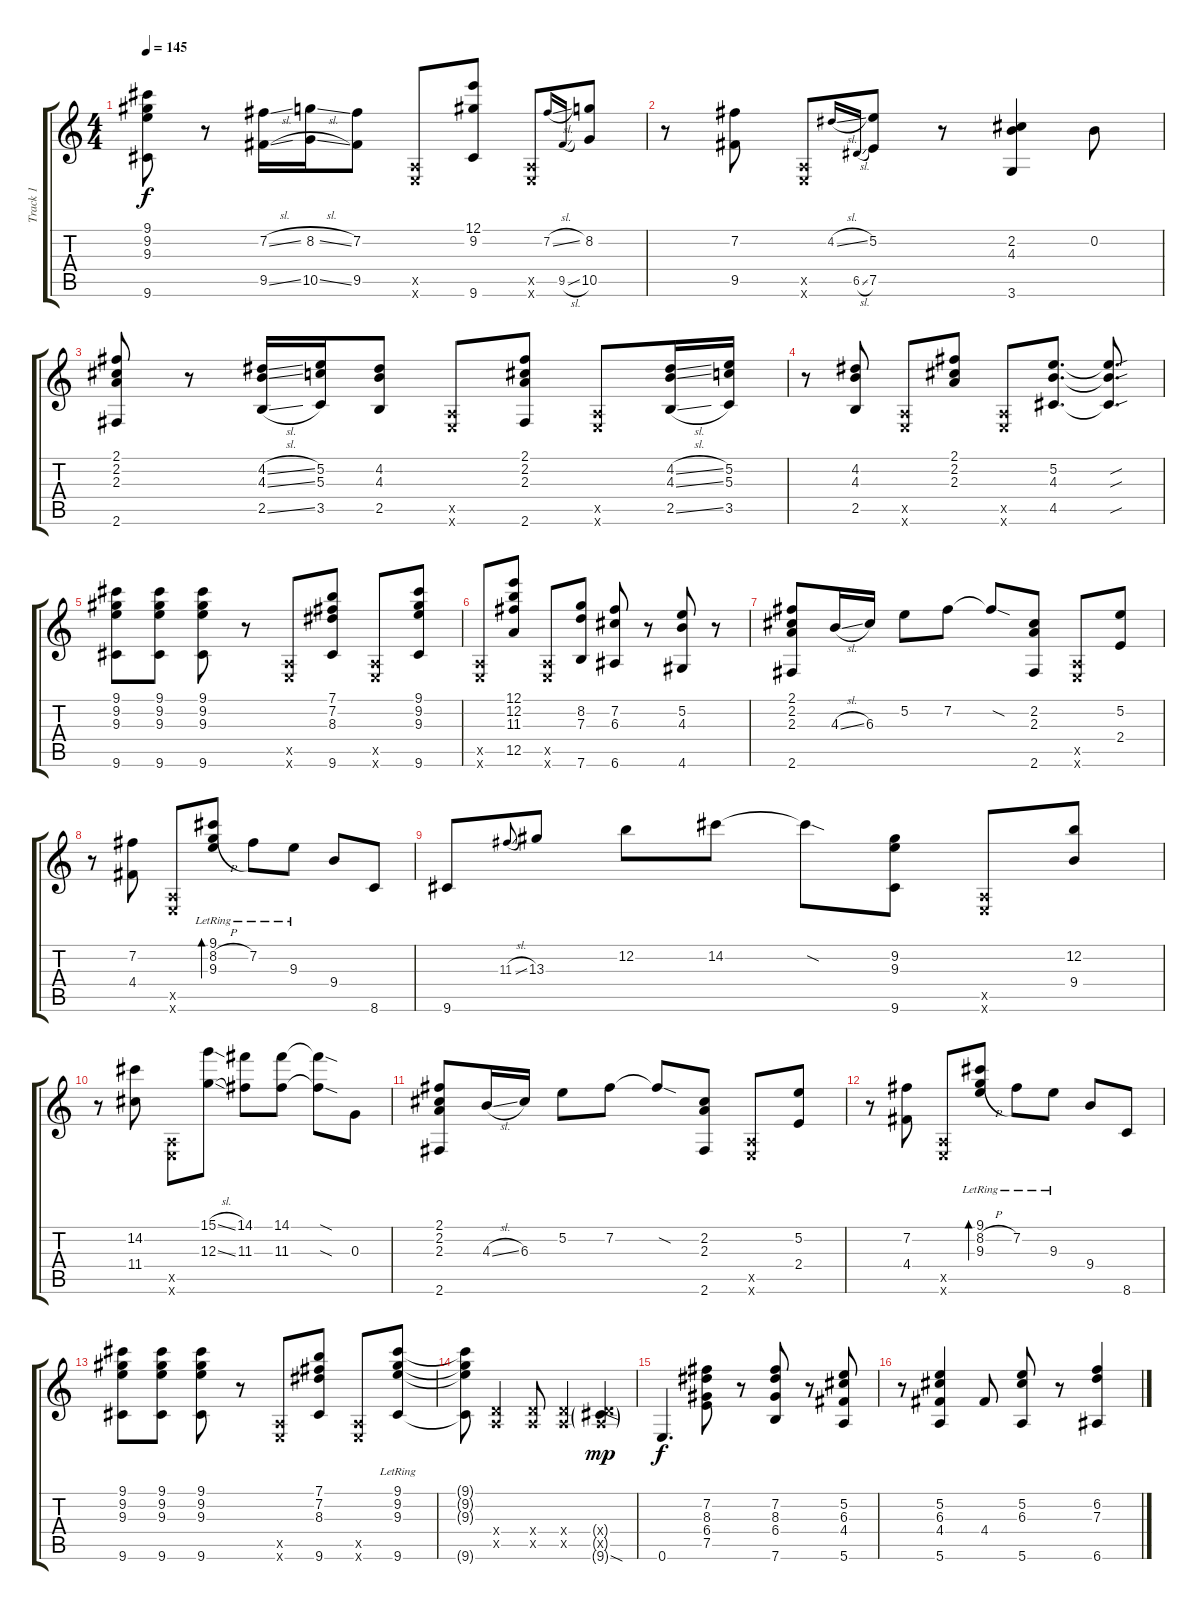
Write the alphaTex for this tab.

\track ("Track 1" "Track 1") {instrument acousticguitarsteel}
\staff {score tabs}
\tuning (E4 B3 G3 D3 A2 E2) {hide}
\ts (4 4)
\tempo 145
\clef g2
\ks c
(9.1 9.2 9.3 9.6).8{dy f} r.8 (7.2{sl} 9.5{sl}).16 (8.2{sl} 10.5{sl}).16 (7.2 9.5).8 (0.5{x} 0.6{x}).8 (12.1 9.2 9.6).8 (0.5{x} 0.6{x}).8 7.2{sl}.16{gr onbeat} 9.5{sl}.16{gr onbeat} (8.2 10.5).8 |
r.8 (7.2 9.5).8 (0.5{x} 0.6{x}).8 4.2{sl}.16{gr onbeat} 6.5{sl}.16{gr onbeat} (5.2 7.5).8 r.8 (2.2 4.3 3.6).4 0.2.8 |
(2.1 2.2 2.3 2.6).8 r.8 (4.2{sl} 4.3{sl} 2.5{sl}).16 (5.2 5.3 3.5).16 (4.2 4.3 2.5).8 (0.5{x} 0.6{x}).8 (2.1 2.2 2.3 2.6).8 (0.5{x} 0.6{x}).8 (4.2{sl} 4.3{sl} 2.5{sl}).16 (5.2 5.3 3.5).16 |
r.8 (4.2 4.3 2.5).8 (0.5{x} 0.6{x}).8 (2.1 2.2 2.3).8 (0.5{x} 0.6{x}).8 (5.2 4.3 4.5).8{d} (5.2{sou t} 4.3{sou t} 4.5{sou t}).8{d} |
(9.1 9.2 9.3 9.6).8 (9.1 9.2 9.3 9.6).8 (9.1 9.2 9.3 9.6).8 r.8 (0.5{x} 0.6{x}).8 (7.1 7.2 8.3 9.6).8 (0.5{x} 0.6{x}).8 (9.1 9.2 9.3 9.6).8 |
(0.5{x} 0.6{x}).8 (12.1 12.2 11.3 12.5).8 (0.5{x} 0.6{x}).8 (8.2 7.3 7.6).8 (7.2 6.3 6.6).8 r.8 (5.2 4.3 4.6).8 r.8 |
(2.1 2.2 2.3 2.6).8 4.3{sl}.16 6.3.16 5.2.8 7.2.8 7.2{sod t}.8 (2.2 2.3 2.6).8 (0.5{x} 0.6{x}).8 (5.2 2.4).8 |
r.8 (7.2 4.4).8 (0.5{x} 0.6{x}).8 (9.1{lr} 8.2{h} 9.3{lr}).8{bd 120} 7.2{lr}.8 9.3{lr}.8 9.4.8 8.6.8 |
9.6.8 11.3{sl}.8{gr onbeat} 13.3.8 12.2.8 14.2.8 14.2{sod t}.8 (9.2 9.3 9.6).8 (0.5{x} 0.6{x}).8 (12.2 9.4).8 |
r.8 (14.2 11.4).8 (0.5{x} 0.6{x}).8 (15.1{sl} 12.3{sl}).8 (14.1 11.3).8 (14.1 11.3).8 (14.1{sod t} 11.3{sod t}).8 0.3.8 |
(2.1 2.2 2.3 2.6).8 4.3{sl}.16 6.3.16 5.2.8 7.2.8 7.2{sod t}.8 (2.2 2.3 2.6).8 (0.5{x} 0.6{x}).8 (5.2 2.4).8 |
r.8 (7.2 4.4).8 (0.5{x} 0.6{x}).8 (9.1{lr} 8.2{h} 9.3{lr}).8{bd 120} 7.2{lr}.8 9.3{lr}.8 9.4.8 8.6.8 |
(9.1 9.2 9.3 9.6).8 (9.1 9.2 9.3 9.6).8 (9.1 9.2 9.3 9.6).8 r.8 (0.5{x} 0.6{x}).8 (7.1 7.2 8.3 9.6).8 (0.5{x} 0.6{x}).8 (9.1{lr} 9.2{lr} 9.3{lr} 9.6{lr}).8 |
(9.1{t} 9.2{t} 9.3{t} 9.6{t}).8 (0.4{x} 0.5{x}).4 (0.4{x} 0.5{x}).8 (0.4{x} 0.5{x}).4 (0.4{g x} 0.5{g x} 9.6{sod g}).4{dy mp} |
0.6.4{d dy f} (7.2 8.3 6.4 7.5).8 r.8 (7.2 8.3 6.4 7.6).8 r.8 (5.2 6.3 4.4 5.6).8 |
r.8 (5.2 6.3 4.4 5.6).4 4.4.8 (5.2 6.3 5.6).8 r.8 (6.2 7.3 6.6).4
